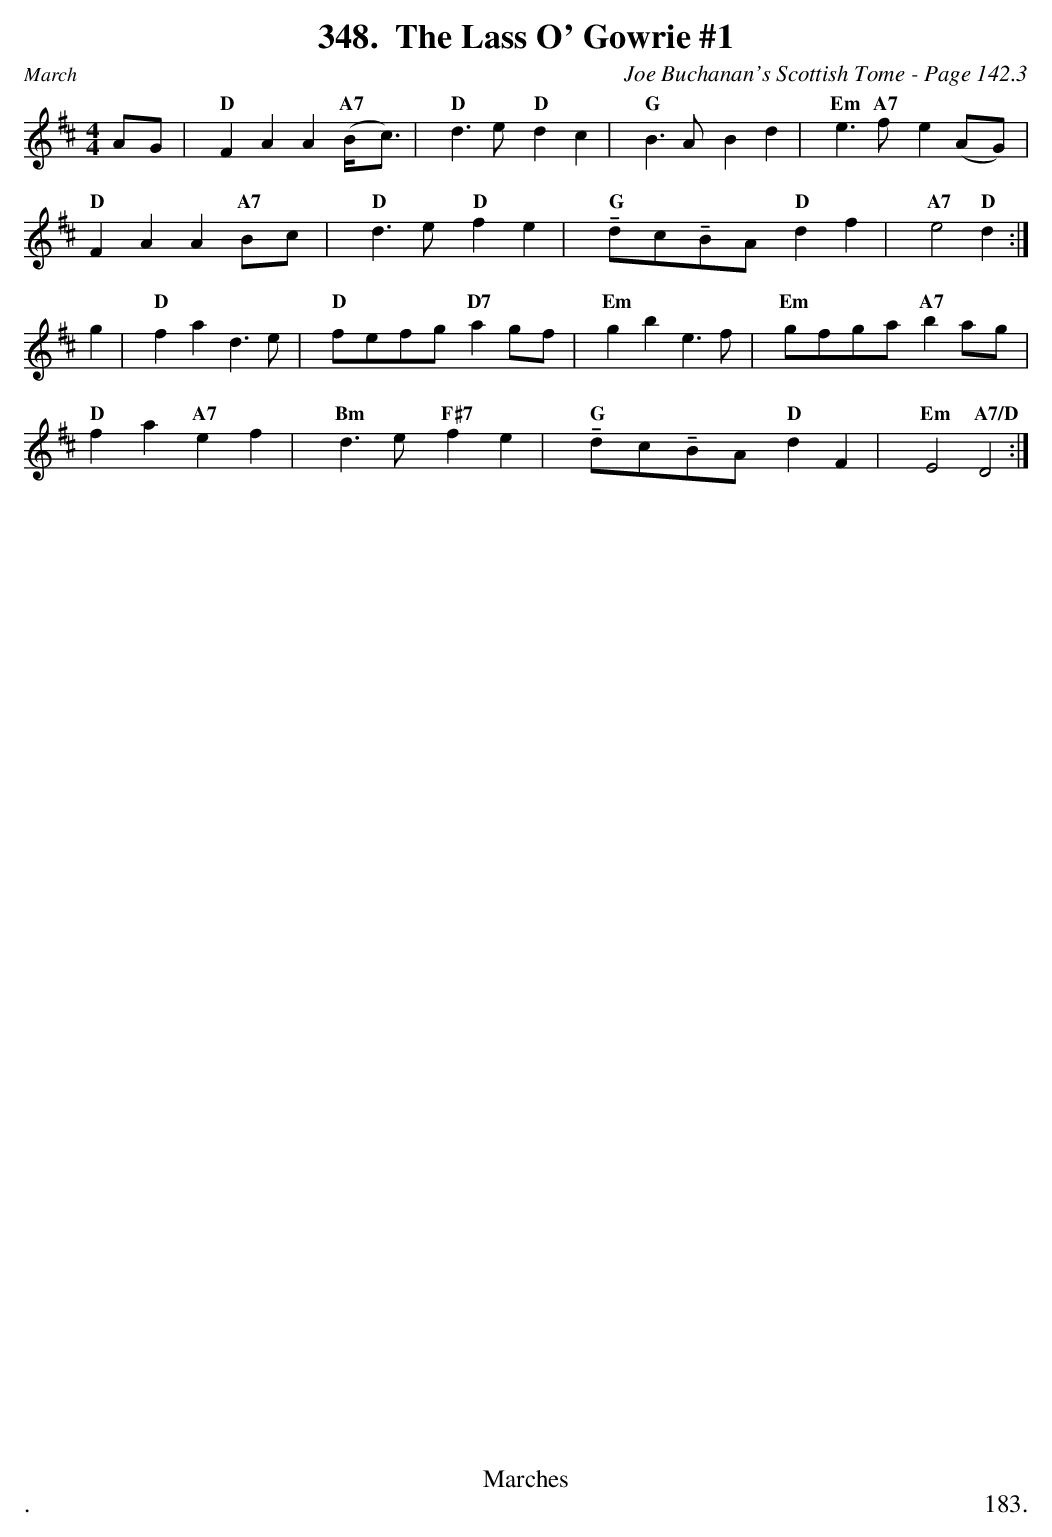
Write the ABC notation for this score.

X:1
T:Lass O' Gowrie #1, The
C:Joe Buchanan's Scottish Tome - Page 142.3
U: T=!tenuto!
L:1/4
M:4/4
K:D
A/G/ | "D"F A A "A7"(B/<c/) | "D"d> e "D"d c | "G"B> A Bd | "Em"e> "A7"f e (A/G/) |
"D"F A A "A7"B/c/ | "D"d> e "D"f e | "G"Td/c/TB/A/ "D"d f | "A7"e2 "D"d :|
g | "D"f a d> e | "D"f/e/f/g/ "D7"a g/f/ | "Em"g b e> f | "Em"g/f/g/a/ "A7"b a/g/ |
"D"f a "A7"e f | "Bm"d> e "F#7"f e | "G"Td/c/TB/A/ "D"d F | "Em"E2 "A7/D"D2 :|
